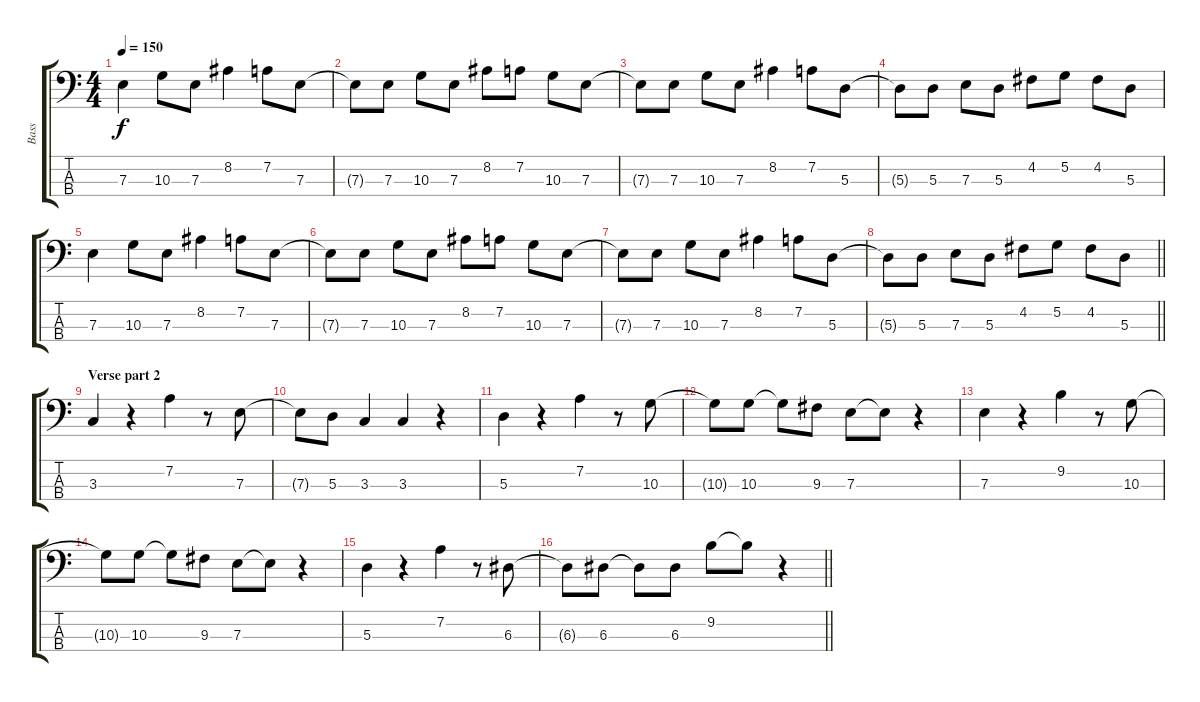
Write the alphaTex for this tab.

\track ("Bass" "Bass") {instrument electricbassfinger}
\staff {score tabs}
\tuning (G2 D2 A1 E1) {hide}
\ts (4 4)
\tempo 150
\clef f4
\ks c
7.3.4{dy f} 10.3.8 7.3.8 8.2.4 7.2.8 7.3.8 |
7.3{t}.8 7.3.8 10.3.8 7.3.8 8.2.8 7.2.8 10.3.8 7.3.8 |
7.3{t}.8 7.3.8 10.3.8 7.3.8 8.2.4 7.2.8 5.3.8 |
5.3{t}.8 5.3.8 7.3.8 5.3.8 4.2.8 5.2.8 4.2.8 5.3.8 |
7.3.4 10.3.8 7.3.8 8.2.4 7.2.8 7.3.8 |
7.3{t}.8 7.3.8 10.3.8 7.3.8 8.2.8 7.2.8 10.3.8 7.3.8 |
7.3{t}.8 7.3.8 10.3.8 7.3.8 8.2.4 7.2.8 5.3.8 |
\barLineRight lightlight
5.3{t}.8 5.3.8 7.3.8 5.3.8 4.2.8 5.2.8 4.2.8 5.3.8 |
\section ("" "Verse part 2")
3.3.4 r.4 7.2.4 r.8 7.3.8 |
7.3{t}.8 5.3.8 3.3.4 3.3.4 r.4 |
5.3.4 r.4 7.2.4 r.8 10.3.8 |
10.3{t}.8 10.3.8 10.3{t}.8 9.3.8 7.3.8 7.3{t}.8 r.4 |
7.3.4 r.4 9.2.4 r.8 10.3.8 |
10.3{t}.8 10.3.8 10.3{t}.8 9.3.8 7.3.8 7.3{t}.8 r.4 |
5.3.4 r.4 7.2.4 r.8 6.3.8 |
\barLineRight lightlight
6.3{t}.8 6.3.8 6.3{t}.8 6.3.8 9.2.8 9.2{t}.8 r.4
